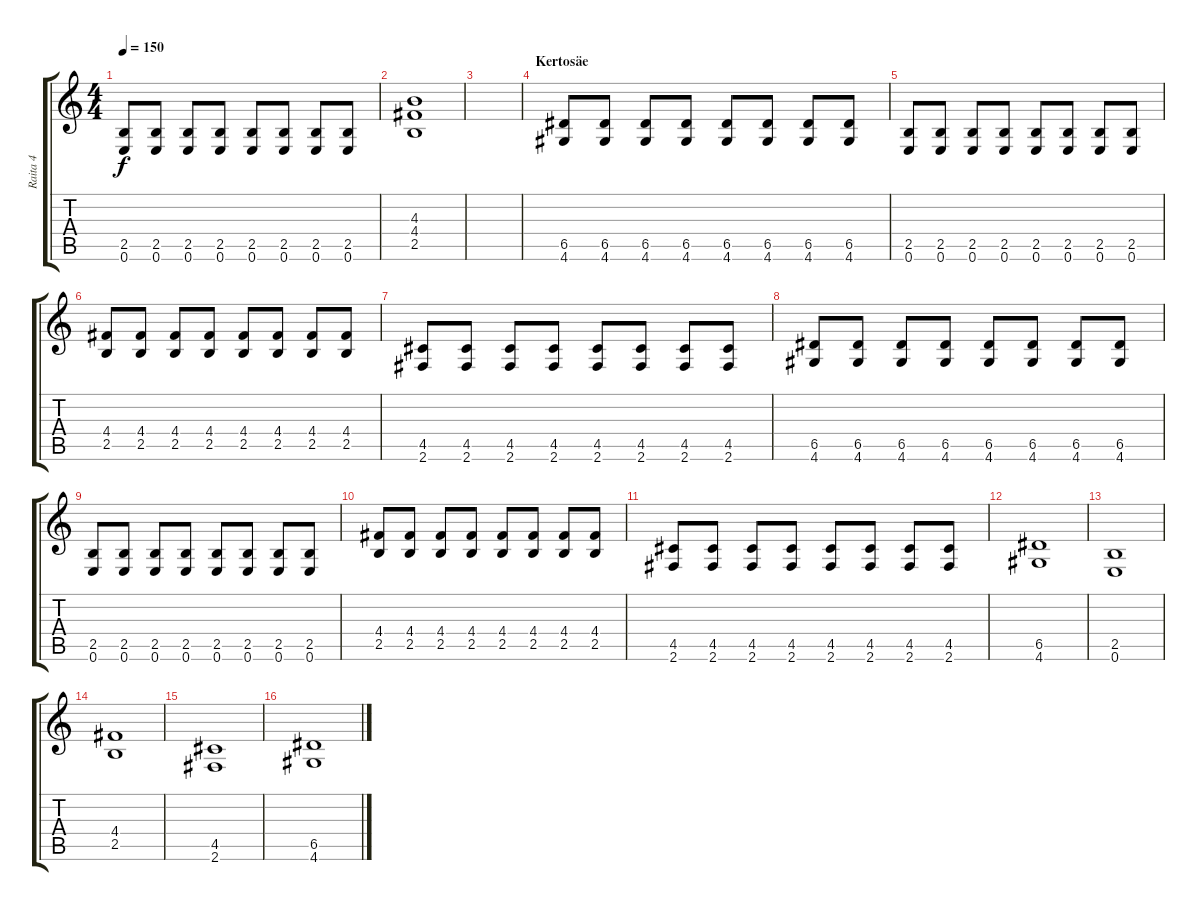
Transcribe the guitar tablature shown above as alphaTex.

\track ("Raita 4" "Raita 4") {instrument electricguitarmuted}
\staff {score tabs}
\tuning (E4 B3 G3 D3 A2 E2) {hide}
\ts (4 4)
\tempo 150
\clef g2
\ks c
(2.5 0.6).8{dy f} (2.5 0.6).8 (2.5 0.6).8 (2.5 0.6).8 (2.5 0.6).8 (2.5 0.6).8 (2.5 0.6).8 (2.5 0.6).8 |
(4.3 4.4 2.5).1 |
|
\section ("" "Kertosäe")
(6.5 4.6).8 (6.5 4.6).8 (6.5 4.6).8 (6.5 4.6).8 (6.5 4.6).8 (6.5 4.6).8 (6.5 4.6).8 (6.5 4.6).8 |
(2.5 0.6).8 (2.5 0.6).8 (2.5 0.6).8 (2.5 0.6).8 (2.5 0.6).8 (2.5 0.6).8 (2.5 0.6).8 (2.5 0.6).8 |
(4.4 2.5).8 (4.4 2.5).8 (4.4 2.5).8 (4.4 2.5).8 (4.4 2.5).8 (4.4 2.5).8 (4.4 2.5).8 (4.4 2.5).8 |
(4.5 2.6).8 (4.5 2.6).8 (4.5 2.6).8 (4.5 2.6).8 (4.5 2.6).8 (4.5 2.6).8 (4.5 2.6).8 (4.5 2.6).8 |
(6.5 4.6).8 (6.5 4.6).8 (6.5 4.6).8 (6.5 4.6).8 (6.5 4.6).8 (6.5 4.6).8 (6.5 4.6).8 (6.5 4.6).8 |
(2.5 0.6).8 (2.5 0.6).8 (2.5 0.6).8 (2.5 0.6).8 (2.5 0.6).8 (2.5 0.6).8 (2.5 0.6).8 (2.5 0.6).8 |
(4.4 2.5).8 (4.4 2.5).8 (4.4 2.5).8 (4.4 2.5).8 (4.4 2.5).8 (4.4 2.5).8 (4.4 2.5).8 (4.4 2.5).8 |
(4.5 2.6).8 (4.5 2.6).8 (4.5 2.6).8 (4.5 2.6).8 (4.5 2.6).8 (4.5 2.6).8 (4.5 2.6).8 (4.5 2.6).8 |
(6.5 4.6).1 |
(2.5 0.6).1 |
(4.4 2.5).1 |
(4.5 2.6).1 |
(6.5 4.6).1
